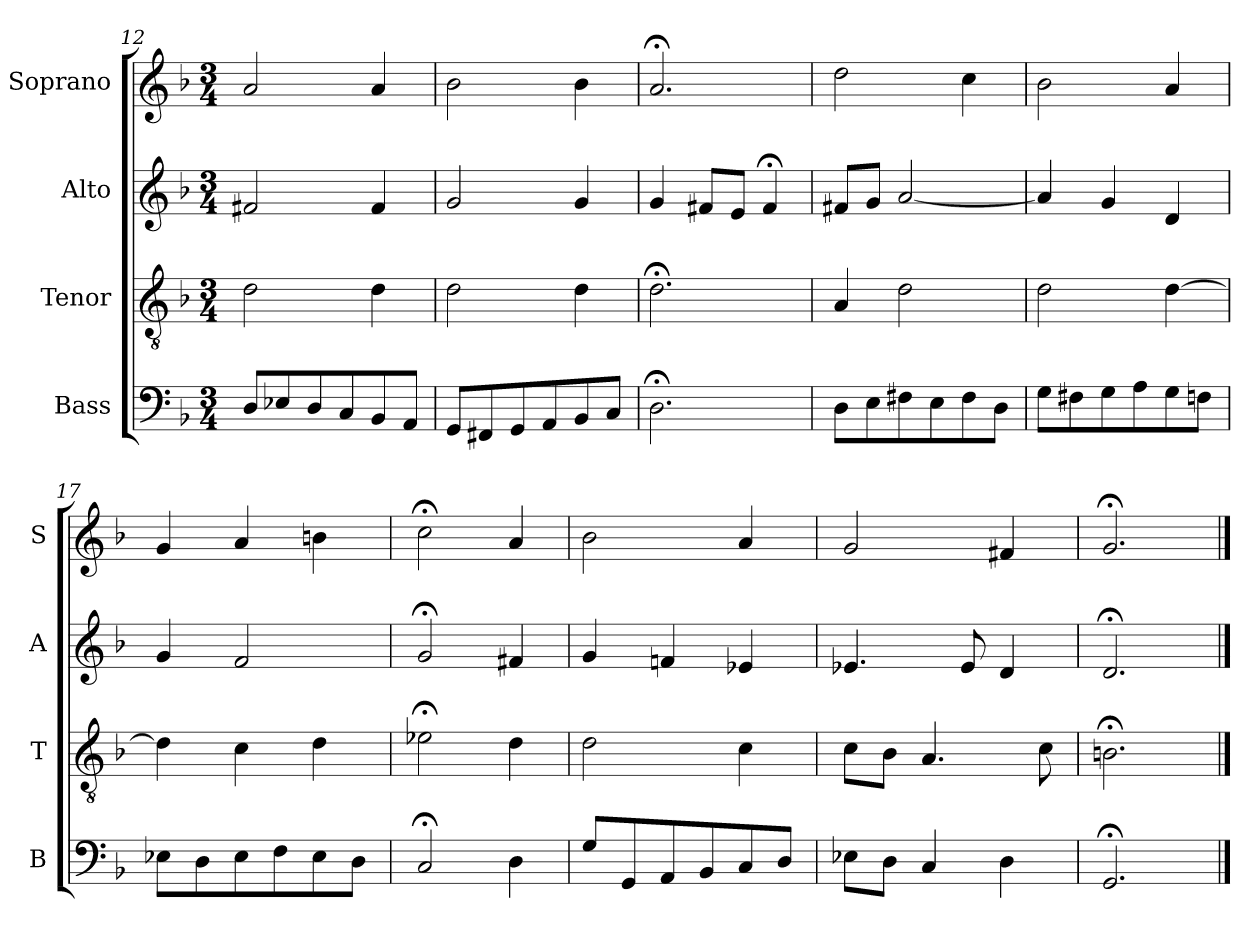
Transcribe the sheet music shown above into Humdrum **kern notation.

**kern	**kern	**kern	**kern
*part4	*part3	*part2	*part1
*staff4	*staff3	*staff2	*staff1
*I"Bass	*I"Tenor	*I"Alto	*I"Soprano
*I'B	*I'T	*I'A	*I'S
*clefF4	*clefGv2	*clefG2	*clefG2
*k[b-]	*k[b-]	*k[b-]	*k[b-]
*G:dor	*G:dor	*G:dor	*G:dor
*M3/4	*M3/4	*M3/4	*M3/4
=12	=12	=12	=12
8DL	2d	2f#X	2a
8E-X	.	.	.
8D	.	.	.
8C	.	.	.
8BB-	4d	4f#	4a
8AAJ	.	.	.
=13	=13	=13	=13
8GGL	2d	2g	2b-
8FF#X	.	.	.
8GG	.	.	.
8AA	.	.	.
8BB-	4d	4g	4b-
8CJ	.	.	.
=14	=14	=14	=14
2.D;<	2.d;<	4g	2.a;<
.	.	8f#XL	.
.	.	8eJ	.
.	.	4f#;<	.
=15	=15	=15	=15
8DL	4A	8f#XL	2dd
8E	.	8gJ	.
8F#X	2d	[2a	.
8E	.	.	.
8F#	.	.	4cc
8DJ	.	.	.
=16	=16	=16	=16
8GL	2d	4a]	2b-
8F#X	.	.	.
8G	.	4g	.
8A	.	.	.
8G	[4d	4d	4a
8FnJ	.	.	.
=17	=17	=17	=17
8E-XL	4d]	4g	4g
8D	.	.	.
8E-	4c	2f	4a
8F	.	.	.
8E-	4d	.	4bn
8DJ	.	.	.
=18	=18	=18	=18
2C;<	2e-X;<	2g;<	2cc;<
4D	4d	4f#X	4a
=19	=19	=19	=19
8GL	2d	4g	2b-
8GG	.	.	.
8AA	.	4fn	.
8BB-	.	.	.
8Ci	4ci	4e-Xi	4ai
8DJ	.	.	.
=20	=20	=20	=20
8E-XL	8cL	4.e-X	2g
8DJ	8B-J	.	.
4C	4.A	.	.
.	.	8e-	.
4D	.	4d	4f#X
.	8c	.	.
=21	=21	=21	=21
2.GG;<	2.Bn;<	2.d;<	2.g;<
==	==	==	==
*-	*-	*-	*-
